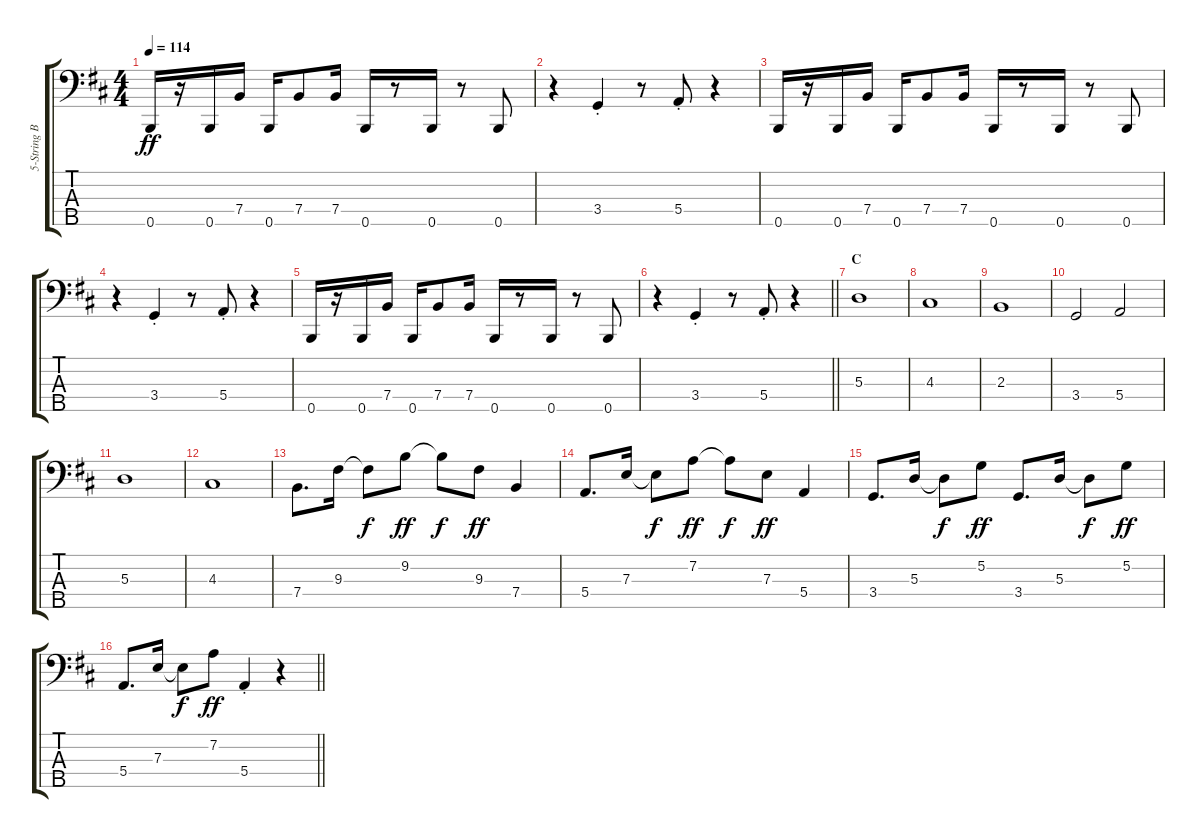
\track ("5-String Bass" "5-String B") {instrument electricbasspick}
\staff {score tabs}
\tuning (G2 D2 A1 E1 B0) {hide}
\ts (4 4)
\tempo 114
\clef f4
\ks d
0.5.16{dy ff} r.16 0.5.16 7.4.16 0.5.16 7.4.8 7.4.16 0.5.16 r.8 0.5.16 r.8 0.5.8 |
r.4 3.4{st}.4 r.8 5.4{st}.8 r.4 |
0.5.16 r.16 0.5.16 7.4.16 0.5.16 7.4.8 7.4.16 0.5.16 r.8 0.5.16 r.8 0.5.8 |
r.4 3.4{st}.4 r.8 5.4{st}.8 r.4 |
0.5.16 r.16 0.5.16 7.4.16 0.5.16 7.4.8 7.4.16 0.5.16 r.8 0.5.16 r.8 0.5.8 |
\barLineRight lightlight
r.4 3.4{st}.4 r.8 5.4{st}.8 r.4 |
\section ("" "C")
5.3.1 |
4.3.1 |
2.3.1 |
3.4.2 5.4.2 |
5.3.1 |
4.3.1 |
7.4.8{d} 9.3.16 9.3{t}.8{dy f} 9.2.8{dy ff} 9.2{t}.8{dy f} 9.3.8{dy ff} 7.4.4 |
5.4.8{d} 7.3.16 7.3{t}.8{dy f} 7.2.8{dy ff} 7.2{t}.8{dy f} 7.3.8{dy ff} 5.4.4 |
3.4.8{d} 5.3.16 5.3{t}.8{dy f} 5.2.8{dy ff} 3.4.8{d} 5.3.16 5.3{t}.8{dy f} 5.2.8{dy ff} |
\barLineRight lightlight
5.4.8{d} 7.3.16 7.3{t}.8{dy f} 7.2.8{dy ff} 5.4{st}.4 r.4
